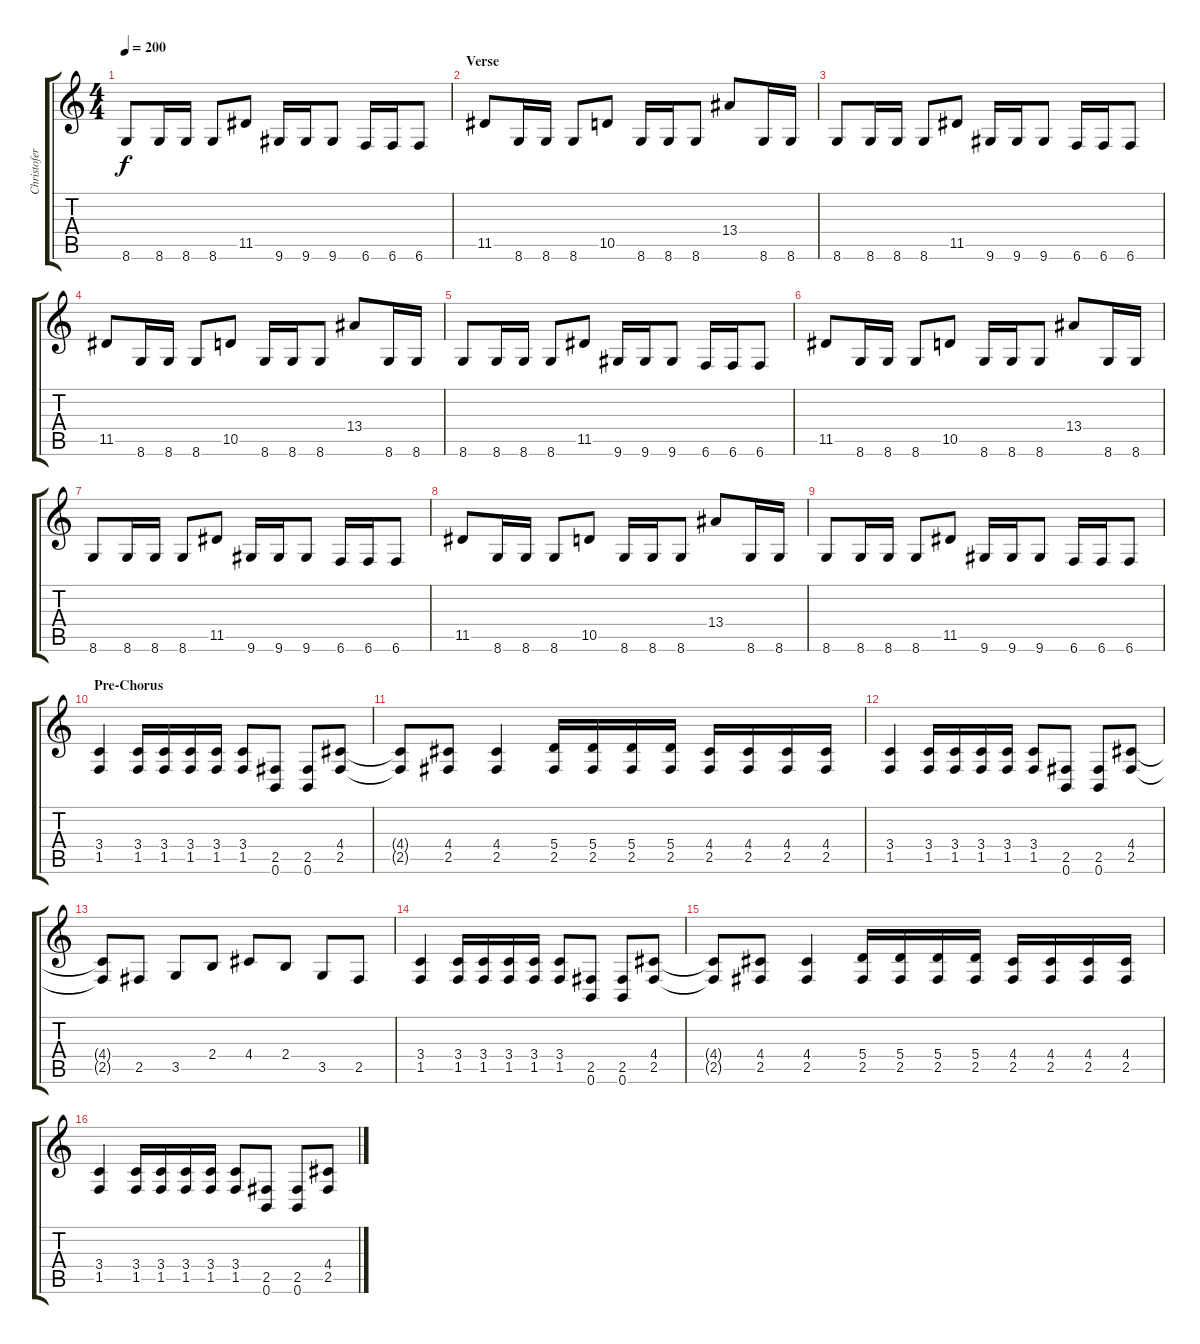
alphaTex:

\track ("Christofer" "Christofer") {instrument overdrivenguitar}
\staff {score tabs}
\tuning (B3 Gb3 D3 A2 E2 B1) {hide}
\ts (4 4)
\tempo 200
\clef g2
\ks c
8.6.8{dy f} 8.6.16 8.6.16 8.6.8 11.5.8 9.6.16 9.6.16 9.6.8 6.6.16 6.6.16 6.6.8 |
\section ("" "Verse")
11.5.8 8.6.16 8.6.16 8.6.8 10.5.8 8.6.16 8.6.16 8.6.8 13.4.8 8.6.16 8.6.16 |
8.6.8 8.6.16 8.6.16 8.6.8 11.5.8 9.6.16 9.6.16 9.6.8 6.6.16 6.6.16 6.6.8 |
11.5.8 8.6.16 8.6.16 8.6.8 10.5.8 8.6.16 8.6.16 8.6.8 13.4.8 8.6.16 8.6.16 |
8.6.8 8.6.16 8.6.16 8.6.8 11.5.8 9.6.16 9.6.16 9.6.8 6.6.16 6.6.16 6.6.8 |
11.5.8 8.6.16 8.6.16 8.6.8 10.5.8 8.6.16 8.6.16 8.6.8 13.4.8 8.6.16 8.6.16 |
8.6.8 8.6.16 8.6.16 8.6.8 11.5.8 9.6.16 9.6.16 9.6.8 6.6.16 6.6.16 6.6.8 |
11.5.8 8.6.16 8.6.16 8.6.8 10.5.8 8.6.16 8.6.16 8.6.8 13.4.8 8.6.16 8.6.16 |
8.6.8 8.6.16 8.6.16 8.6.8 11.5.8 9.6.16 9.6.16 9.6.8 6.6.16 6.6.16 6.6.8 |
\section ("" "Pre-Chorus")
(3.4 1.5).4 (3.4 1.5).16 (3.4 1.5).16 (3.4 1.5).16 (3.4 1.5).16 (3.4 1.5).8 (2.5 0.6).8 (2.5 0.6).8 (4.4 2.5).8 |
(4.4{t} 2.5{t}).8 (4.4 2.5).8 (4.4 2.5).4 (5.4 2.5).16 (5.4 2.5).16 (5.4 2.5).16 (5.4 2.5).16 (4.4 2.5).16 (4.4 2.5).16 (4.4 2.5).16 (4.4 2.5).16 |
(3.4 1.5).4 (3.4 1.5).16 (3.4 1.5).16 (3.4 1.5).16 (3.4 1.5).16 (3.4 1.5).8 (2.5 0.6).8 (2.5 0.6).8 (4.4 2.5).8 |
(4.4{t} 2.5{t}).8 2.5.8 3.5.8 2.4.8 4.4.8 2.4.8 3.5.8 2.5.8 |
(3.4 1.5).4 (3.4 1.5).16 (3.4 1.5).16 (3.4 1.5).16 (3.4 1.5).16 (3.4 1.5).8 (2.5 0.6).8 (2.5 0.6).8 (4.4 2.5).8 |
(4.4{t} 2.5{t}).8 (4.4 2.5).8 (4.4 2.5).4 (5.4 2.5).16 (5.4 2.5).16 (5.4 2.5).16 (5.4 2.5).16 (4.4 2.5).16 (4.4 2.5).16 (4.4 2.5).16 (4.4 2.5).16 |
(3.4 1.5).4 (3.4 1.5).16 (3.4 1.5).16 (3.4 1.5).16 (3.4 1.5).16 (3.4 1.5).8 (2.5 0.6).8 (2.5 0.6).8 (4.4 2.5).8
